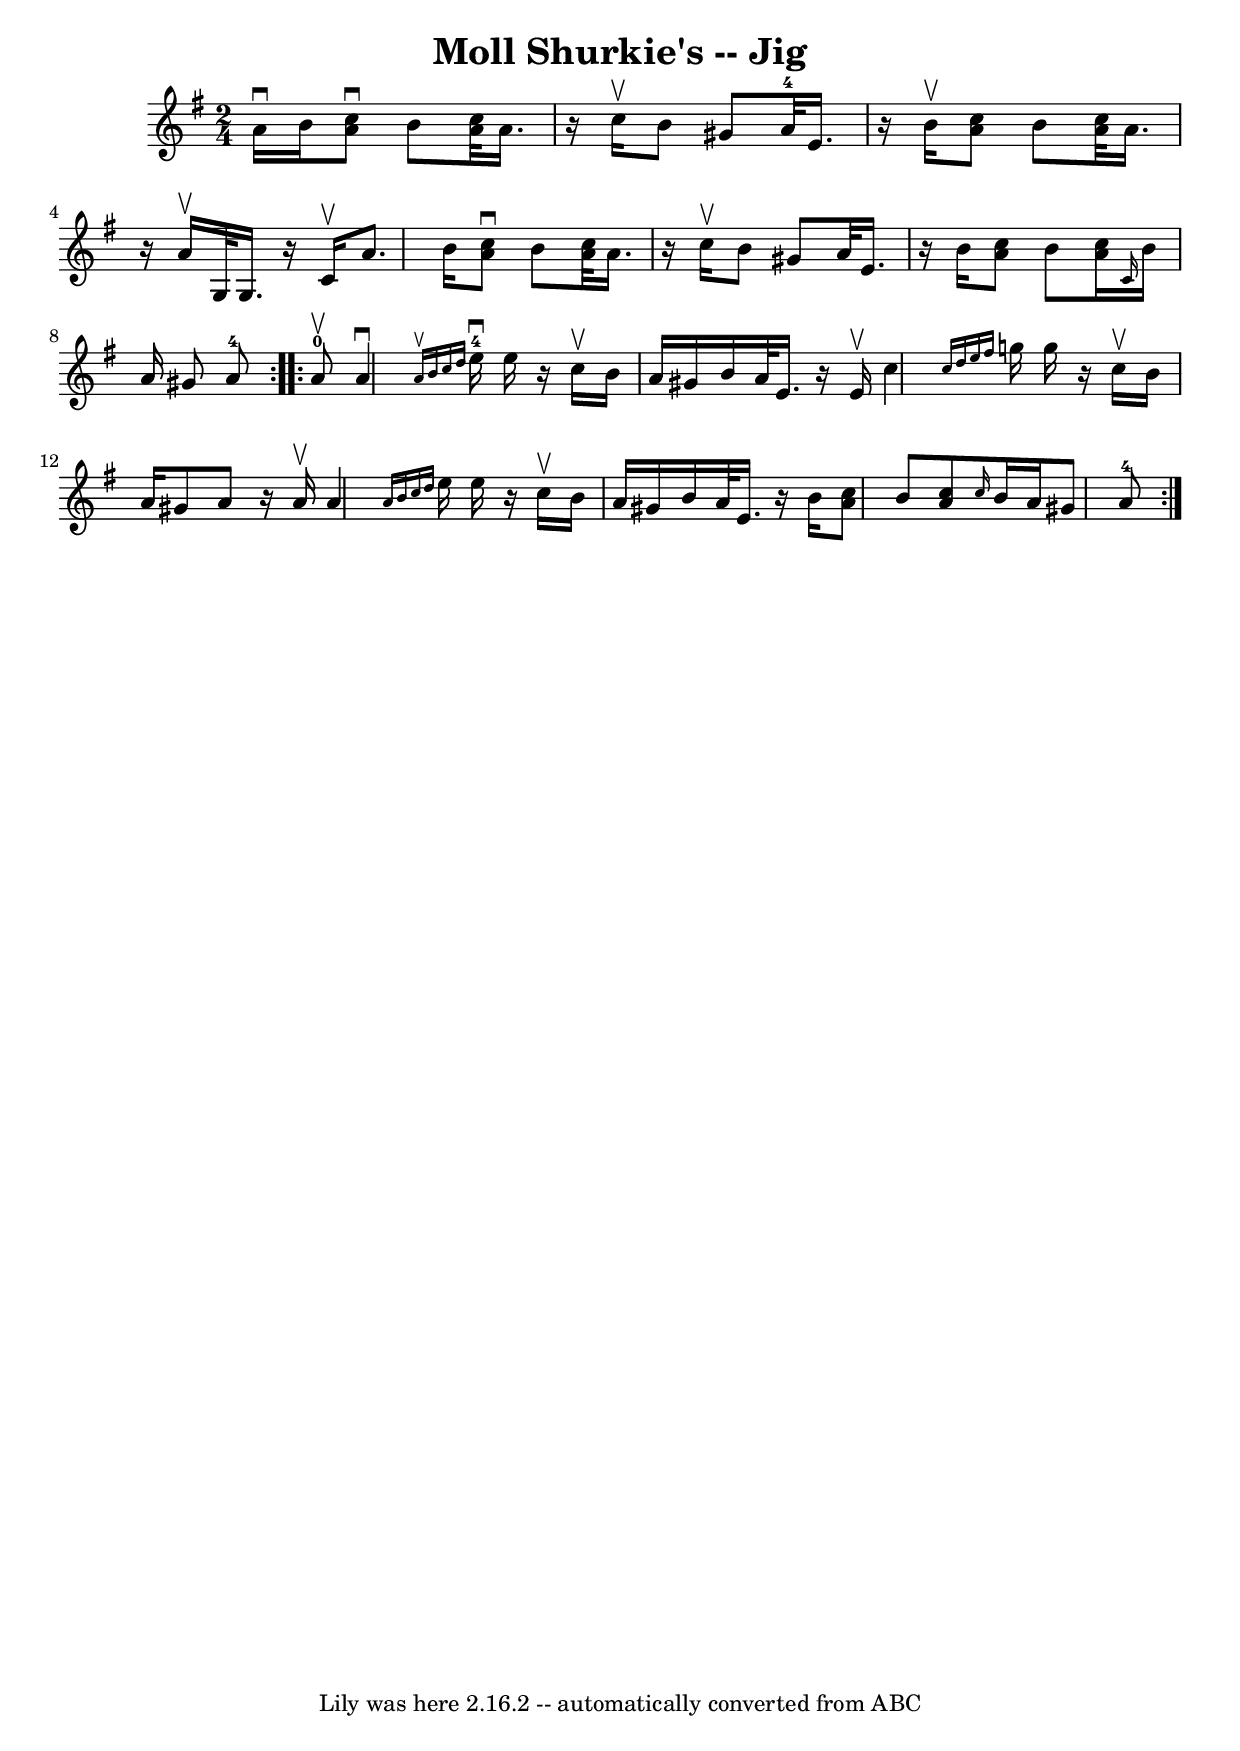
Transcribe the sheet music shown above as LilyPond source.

\version "2.16.2"
\include "Mammoth.ily"
\header {
  %% book = "Ryan's Mammoth Collection"
  crossRefNumber = "1"
  footnotes = "\\\\113 637"
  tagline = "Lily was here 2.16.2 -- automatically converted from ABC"
  title = "Moll Shurkie's -- Jig"

}
voicedefault =  {



  \repeat volta 2 {

    \time 2/4 
    \key a \dorian
    a'16^\downbow b'16  |
    << a'8 
       ^\downbow c''8   >> b'8  << a'32 c''32   >> a'16.    r16 c''16^\upbow   
    |
    b'8 gis'8 a'32-4 e'16.    r16 b'16^\upbow   |
    
    << a'8 c''8   >> b'8  << a'32 c''32   >> a'16.    r16 a'16^\upbow   
    |
    g32 g16.    r16 c'16^\upbow a'8. b'16    |
    <<  
      a'8^\downbow c''8   >> b'8  << a'32 c''32   >> a'16.    r16 c''16 
    ^\upbow   |
    b'8 gis'8 a'32 e'16.    r16 b'16    |
    <<   
      a'8 c''8   >> b'8  << a'16 c''16   >>     \grace { c'16  
						       } b'16    
    a'16 gis'8 a'8-4   
  }     
  \repeat volta 2 {
    a'8-0^\upbow 
    |
    a'4^\downbow   \grace { a'16^\upbow b'16 c''16 d''16  

			  } e''16-4^\downbow e''16    r16 c''16^\upbow   |
    b'16    
    a'16 gis'16 b'16 a'32 e'16.    r16 e'16^\upbow   |
    c''4  
    \grace { c''16 d''16 e''16 fis''16  
	   } g''!16 g''16    r16 
    c''16^\upbow   |
    b'16 a'16 gis'8 a'8    r16 a'16^\upbow   
    |
    a'4  \grace { a'16 b'16 c''16 d''16  
		} e''16    
    e''16    r16 c''16^\upbow   |
    b'16 a'16 gis'16 b'16 a'32  
    e'16.    r16 b'16    |
    << a'8 c''8   >> b'8  << a'8 c''8   
			   >>     \grace { c''16  
					 } b'16 a'16 gis'8 a'8-4     
  }   

}

\score{
  <<

    \context Staff="default"
    {
      \voicedefault 
      
    }

  >>
  \layout {
    
  }
  \midi {
  }

}
